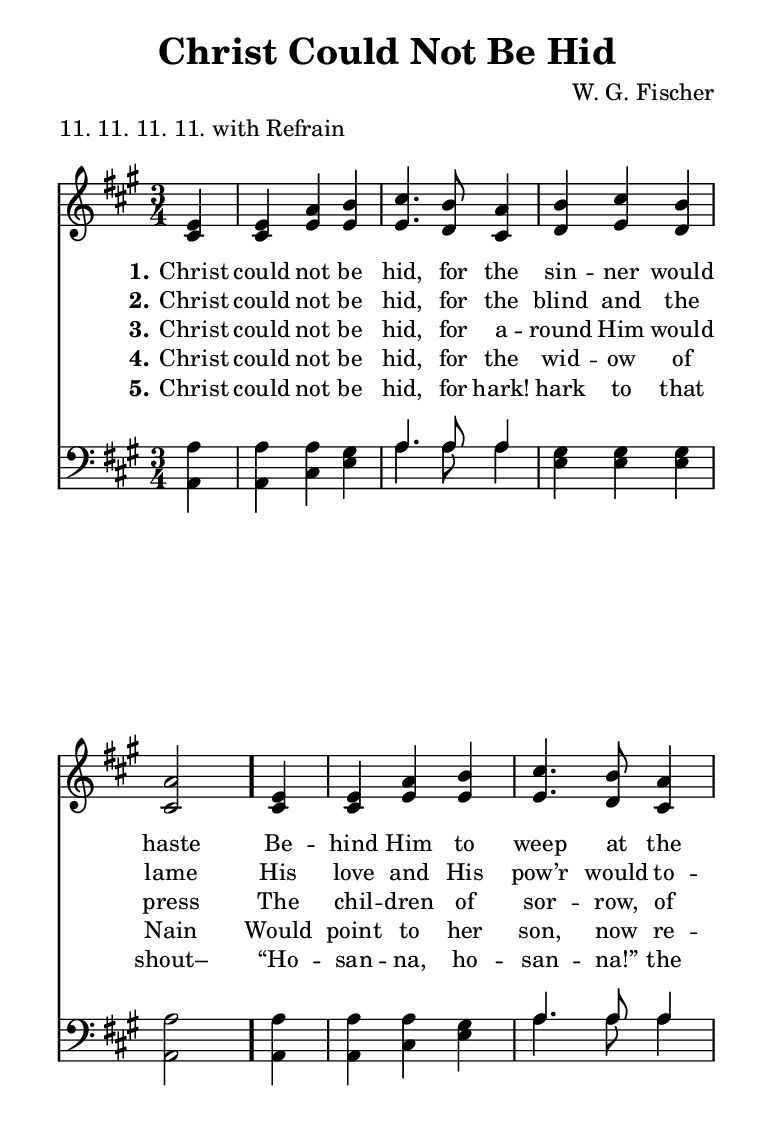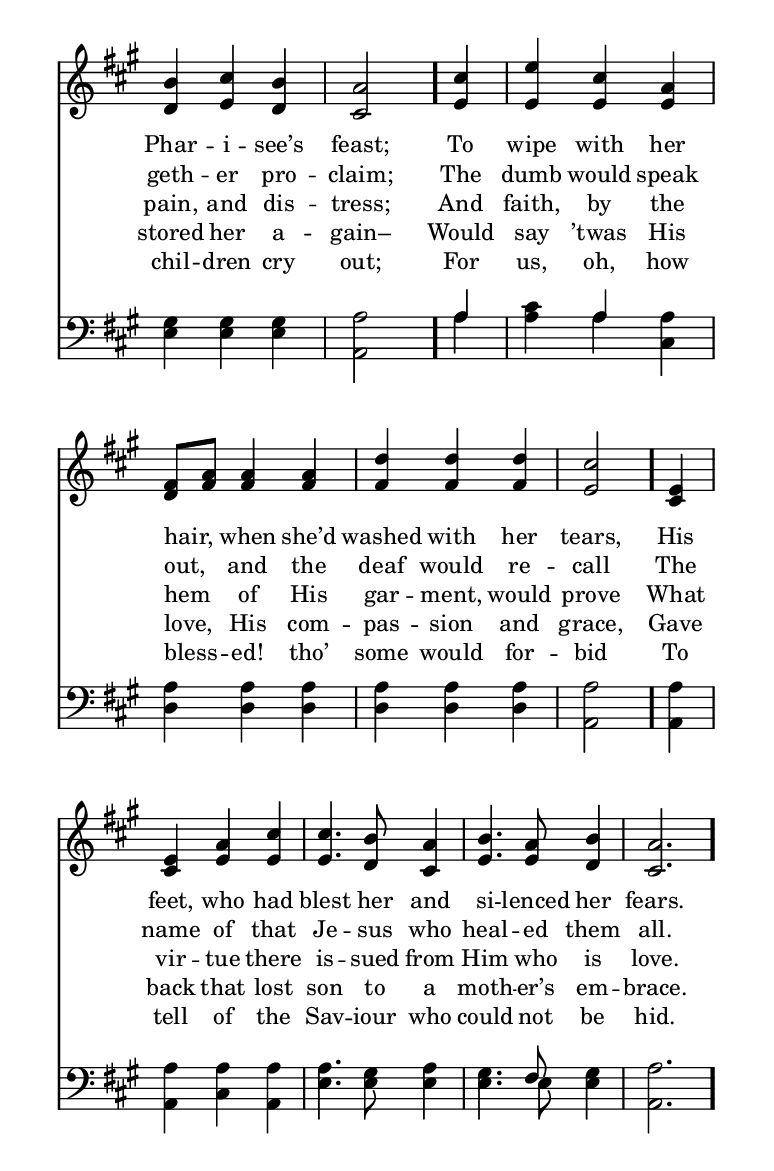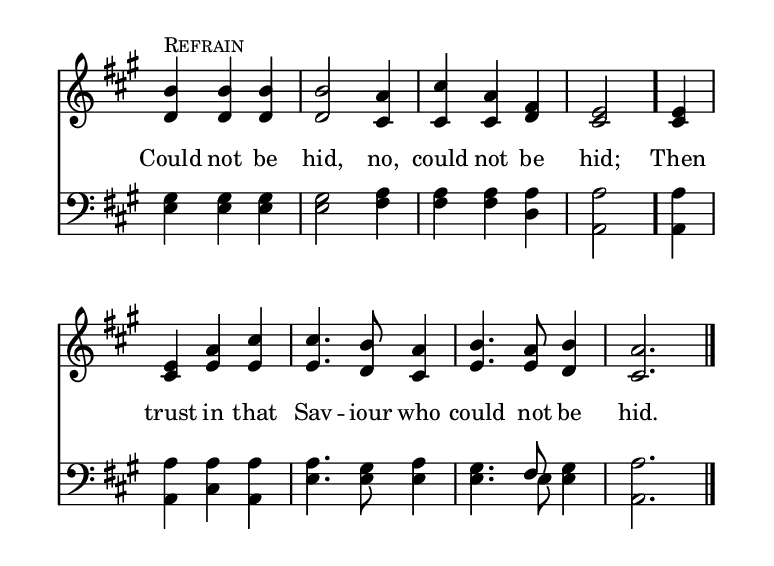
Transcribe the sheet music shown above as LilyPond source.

\include "common/global.ily"
\paper {
  \include "common/paper.ily"
  ragged-last-bottom = ##t
  system-count = #(cond (is-eogsized 5) (#t #f))
  page-count = #(cond (is-eogsized 2) (#t #f))
}

\header{
  %children
  hymnnumber = "297"
  title = "Christ Could Not Be Hid"
  tunename = "Whiter Than Snow" % from https://hymnary.org/tune/lord_jesus_i_long_to_be_perfect_fischer
  meter = "11. 11. 11. 11. with Refrain"
  poet = ""
  composer = "W. G. Fischer"
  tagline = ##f
}

global = {
  \include "common/overrides.ily"
  \override Staff.TimeSignature.style = #'numbered
  \time 3/4
  \override Score.MetronomeMark.transparent = ##t % hide all fermata changes too
  \tempo 4=100
  \key a \major
  \partial 4
  \autoBeamOff
}

notesSoprano = {
\global
\relative c' {

  e4 | e a b | cis4. b8 a4 | b cis b | a2
  e4 | e a b | cis4. b8 a4 | b cis b | a2
  cis4 | e cis a | fis8[ a] a4 a | d d d | cis2
  e,4 | e a cis | cis4. b8 a4 | b4. a8 b4 | a2.

  \eogbreak
  << s^\markup { \small \caps "Refrain" }
  { b4 b b | b2 a4 | cis a fis | e2 } >>
  e4 | e a cis | cis4. b8 a4 | b4. a8 b4 | a2.

  \bar "|."

}
}

notesAlto = {
\global
\relative e' {

  cis4 | cis e e | e4. d8 cis4 | d e d | cis2
  cis4 | cis e e | e4. d8 cis4 | d e d | cis2
  e4 | e e e | d8[ fis] fis4 fis | fis fis fis | e2
  cis4 | cis e e | e4. d8 cis4 | e4. e8 d4 | cis2.

  d4 d d | d2 cis4 | cis cis d | cis2
  cis4 | cis e e | e4. d8 cis4 | e4. e8 d4 | cis2.

}
}

notesTenor = {
\global
\relative a {

  a4 | a a gis | a4. a8 a4 | gis gis gis | a2
  a4 | a a gis | a4. a8 a4 | gis gis gis | a2
  a4 | cis a a | a a a | a a a | a2
  a4 | a a a | a4. gis8 a4 | gis4. fis8 gis4 | a2.

  gis4 gis gis | gis2 a4 | a a a | a2
  a4 | a a a | a4. gis8 a4 | gis4. fis8 gis4 | a2.

}
}

notesBass = {
\global
\relative f, {

  a4 | a cis e | a4. a8 a4 | e e e | a,2
  a4 | a cis e | a4. a8 a4 | e e e | a,2
  a'4 | a a cis, | d d d | d d d | a2
  a4 | a cis a | e'4. e8 e4 | e4. e8 e4 | a,2.

  e'4 e e | e2 fis4 | fis fis d | a2
  a4 | a cis a | e'4. e8 e4 | e4. e8 e4 | a,2.

}
}

Refrain = \lyricmode {

Could not be hid, no, could not be hid; \bar "."
Then trust in that Sav -- iour who could not be hid. \bar "."

}

wordsA = \lyricmode {
\set stanza = "1."

Christ could not be hid, for the sin -- ner would haste \bar "."
Be -- hind Him to weep at the Phar -- i -- see’s feast; \bar "."
To wipe with her hair, when she’d washed with her tears, \bar "."
His feet, who had blest her and si -- lenced her fears. \bar "."

}

wordsB = \lyricmode {
\set stanza = "2."

Christ could not be hid, for the blind and the lame
His love and His pow’r would to -- geth -- er pro -- claim;
The dumb would speak out, and the deaf would re -- call
The name of that Je -- sus who heal -- ed them all.

}

wordsC = \lyricmode {
\set stanza = "3."

Christ could not be hid, for a -- round Him would press
The chil -- dren of sor -- row, of pain, and dis -- tress;
And faith, by the hem of His gar -- ment, would prove
What vir -- tue there is -- sued from Him who is love.

\Refrain

}

wordsD = \lyricmode {
\set stanza = "4."

Christ could not be hid, for the wid -- ow of Nain
Would point to her son, now re -- stored her a -- gain–
Would say ’twas His love, His com -- pas -- sion and grace,
Gave back that lost son to a moth -- er’s em -- brace.

}

wordsE = \lyricmode {
\set stanza = "5."

Christ could not be hid, for hark! hark to that shout–
“Ho -- san -- na, ho -- san -- na!” the chil -- dren cry out;
For us, oh, how bless -- ed! tho’ some would for -- bid
To tell of the Sav -- iour who could not be hid.

}

\score {
  \context ChoirStaff <<
    \context Staff = upper <<
      \set Staff.autoBeaming = ##f
      \set ChoirStaff.systemStartDelimiter = #'SystemStartBar
      \set ChoirStaff.printPartCombineTexts = ##f
      \partcombine #'(2 . 9) \notesSoprano \notesAlto
      \context NullVoice = sopranos { \voiceOne << \notesSoprano >> }
      \context NullVoice = altos { \voiceTwo << \notesAlto >> }
      \context Lyrics = one   \lyricsto sopranos \wordsA
      \context Lyrics = two   \lyricsto sopranos \wordsB
      \context Lyrics = three \lyricsto sopranos \wordsC
      \context Lyrics = four  \lyricsto sopranos \wordsD
      \context Lyrics = five  \lyricsto sopranos \wordsE
    >>
    \context Staff = men <<
      \set Staff.autoBeaming = ##f
      \clef bass
      \set ChoirStaff.printPartCombineTexts = ##f
      \partcombine #'(2 . 9) \notesTenor \notesBass
      \context NullVoice = tenors { \voiceOne << \notesTenor >> }
      \context NullVoice = basses { \voiceTwo << \notesBass >> }
    >>
  >>
  \layout {
    \include "common/layout.ily"
  }
  \midi{
    \include "common/midi.ily"
  }
}

\version "2.19.49"  % necessary for upgrading to future LilyPond versions.

% vi:set et ts=2 sw=2 ai nocindent syntax=lilypond:
